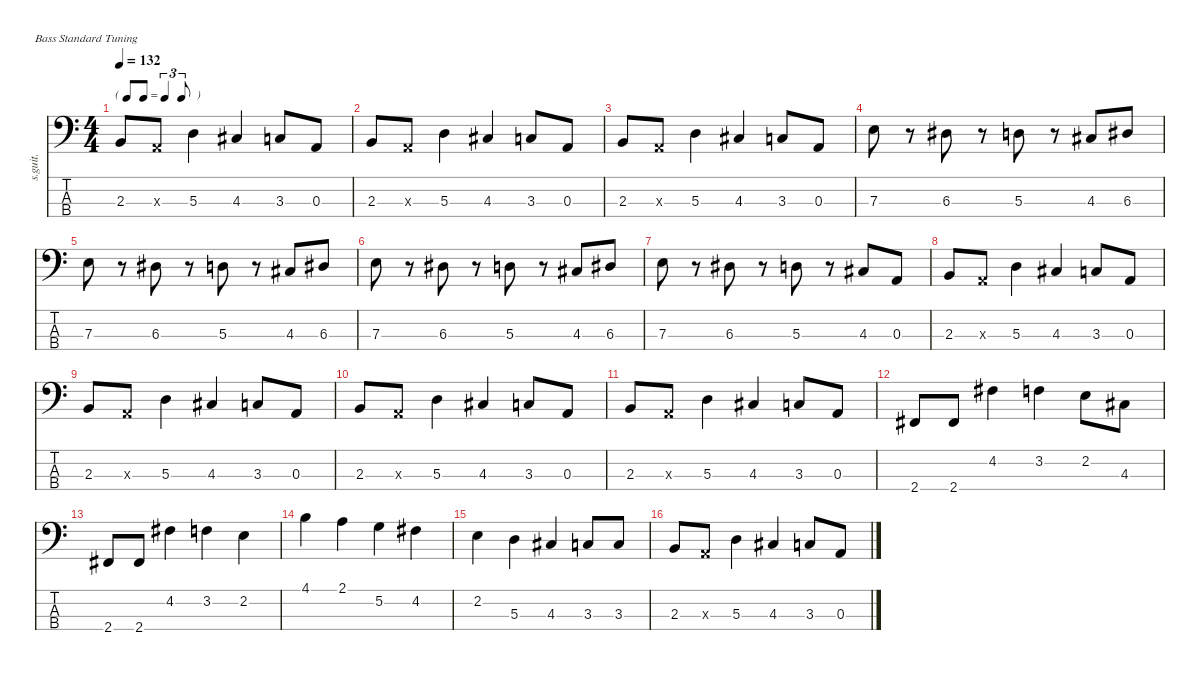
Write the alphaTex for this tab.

\defaultSystemsLayout 4
\hideDynamics
\bracketExtendMode nobrackets
\track ("Roger Waters | Fender Precision | Bass" "s.guit.") {instrument electricbasspick}
\staff {score tabs}
\tuning (G2 D2 A1 E1)
\ts (4 4)
\tf triplet8th
\tempo 132
\clef f4
\ks c
2.3.8{dy f} 0.3{x}.8 5.3.4 4.3{acc #}.4 3.3.8 0.3.8 |
2.3.8 0.3{x}.8 5.3.4 4.3{acc #}.4 3.3.8 0.3.8 |
2.3.8 0.3{x}.8 5.3.4 4.3{acc #}.4 3.3.8 0.3.8 |
7.3.8 r.8 6.3{acc #}.8 r.8 5.3.8 r.8 4.3{acc #}.8 6.3{acc #}.8 |
7.3.8 r.8 6.3{acc #}.8 r.8 5.3.8 r.8 4.3{acc #}.8 6.3{acc #}.8 |
7.3.8 r.8 6.3{acc #}.8 r.8 5.3.8 r.8 4.3{acc #}.8 6.3{acc #}.8 |
7.3.8 r.8 6.3{acc #}.8 r.8 5.3.8 r.8 4.3{acc #}.8 0.3.8 |
2.3.8 0.3{x}.8 5.3.4 4.3{acc #}.4 3.3.8 0.3.8 |
2.3.8 0.3{x}.8 5.3.4 4.3{acc #}.4 3.3.8 0.3.8 |
2.3.8 0.3{x}.8 5.3.4 4.3{acc #}.4 3.3.8 0.3.8 |
2.3.8 0.3{x}.8 5.3.4 4.3{acc #}.4 3.3.8 0.3.8 |
2.4{acc #}.8 2.4{acc #}.8 4.2{acc #}.4 3.2.4 2.2.8 4.3{acc #}.8 |
2.4{acc #}.8 2.4{acc #}.8 4.2{acc #}.4 3.2.4 2.2.4 |
4.1.4 2.1.4 5.2.4 4.2{acc #}.4 |
2.2.4 5.3.4 4.3{acc #}.4 3.3.8 3.3.8 |
2.3.8 0.3{x}.8 5.3.4 4.3{acc #}.4 3.3.8 0.3.8
